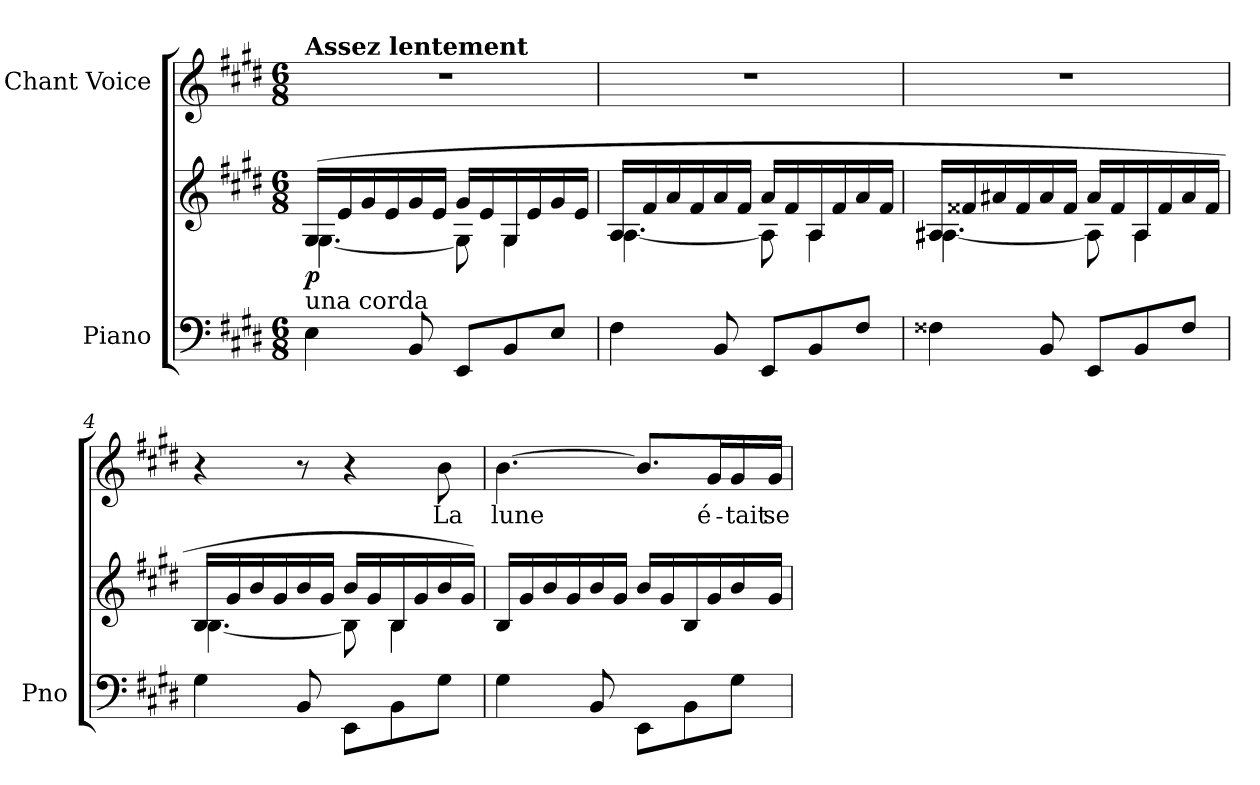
**kern	**kern	**dynam	**kern	**text
*part2	*part2	*part2	*part1	*part1
*staff3	*staff2	*staff2/3	*staff1	*staff1
*I"Piano	*	*	*I"Chant Voice	*
*I'Pno	*	*	*	*
*clefF4	*clefG2	*	*clefG2	*
*k[f#c#g#d#]	*k[f#c#g#d#]	*	*k[f#c#g#d#]	*
*M6/8	*M6/8	*	*M6/8	*
=1	=1	=1	=1	=1
*	*^	*	*	*
!	!	!	!	!LO:TX:a:B:t=Assez lentement	!
!LO:TX:a:t=una corda	!	!	!	!	!
!	!	!	!LO:DY:b	!	!
4E\	(16G#/LL	[4.G#\	p	2.r	.
.	16e/	.	.	.	.
.	16g#/	.	.	.	.
.	16e/	.	.	.	.
8BB/	16g#/	.	.	.	.
.	16e/JJ	.	.	.	.
8EE/L	16g#/LL	8G#\]	.	.	.
.	16e/	.	.	.	.
8BB/	16G#/	4G#\	.	.	.
.	16e/	.	.	.	.
8E/J	16g#/	.	.	.	.
.	16e/JJ	.	.	.	.
=2	=2	=2	=2	=2	=2
!	!LO:N:head=solid	!	!	!	!
4F#\	16A/LL	[4.A\	.	2.r	.
.	16f#/	.	.	.	.
.	16a/	.	.	.	.
.	16f#/	.	.	.	.
8BB/	16a/	.	.	.	.
.	16f#/JJ	.	.	.	.
8EE/L	16a/LL	8A\]	.	.	.
.	16f#/	.	.	.	.
8BB/	16A/	4A\	.	.	.
.	16f#/	.	.	.	.
8F#/J	16a/	.	.	.	.
.	16f#/JJ	.	.	.	.
=3	=3	=3	=3	=3	=3
!	!LO:N:head=solid	!	!	!	!
4F##X\	16A#X/LL	[4.A#\	.	2.r	.
.	16f##X/	.	.	.	.
.	16a#X/	.	.	.	.
.	16f##/	.	.	.	.
8BB/	16a#/	.	.	.	.
.	16f##/JJ	.	.	.	.
8EE/L	16a#/LL	8A#\]	.	.	.
.	16f##/	.	.	.	.
8BB/	16A#/	4A#\	.	.	.
.	16f##/	.	.	.	.
8F##/J	16a#/	.	.	.	.
.	16f##/JJ	.	.	.	.
=4	=4	=4	=4	=4	=4
!	!LO:N:head=solid	!	!	!	!
4G#\	16B/LL	[4.B\	.	4r	.
.	16g#/	.	.	.	.
.	16b/	.	.	.	.
.	16g#/	.	.	.	.
8BB/	16b/	.	.	8r	.
.	16g#/JJ	.	.	.	.
8EE\L	16b/LL	8B\]	.	4r	.
.	16g#/	.	.	.	.
8BB\	16B/	4B\	.	.	.
.	16g#/	.	.	.	.
8G#\J	16b/	.	.	8b\	La
.	16g#/JJ)	.	.	.	.
*	*v	*v	*	*	*
=5	=5	=5	=5	=5
4G#\	16B/LL	.	[4.b\	lune
.	16g#/	.	.	.
.	16b/	.	.	.
.	16g#/	.	.	.
8BB/	16b/	.	.	.
.	16g#/JJ	.	.	.
8EE\L	16b/LL	.	8.b/L]	.
.	16g#/	.	.	.
8BB\	16B/	.	.	.
.	16g#/	.	16g#/L	é-
8G#\J	16b/	.	16g#/	-tait
.	16g#/JJ	.	16g#/JJ	se-
=	=	=	=	=
*-	*-	*-	*-	*-
